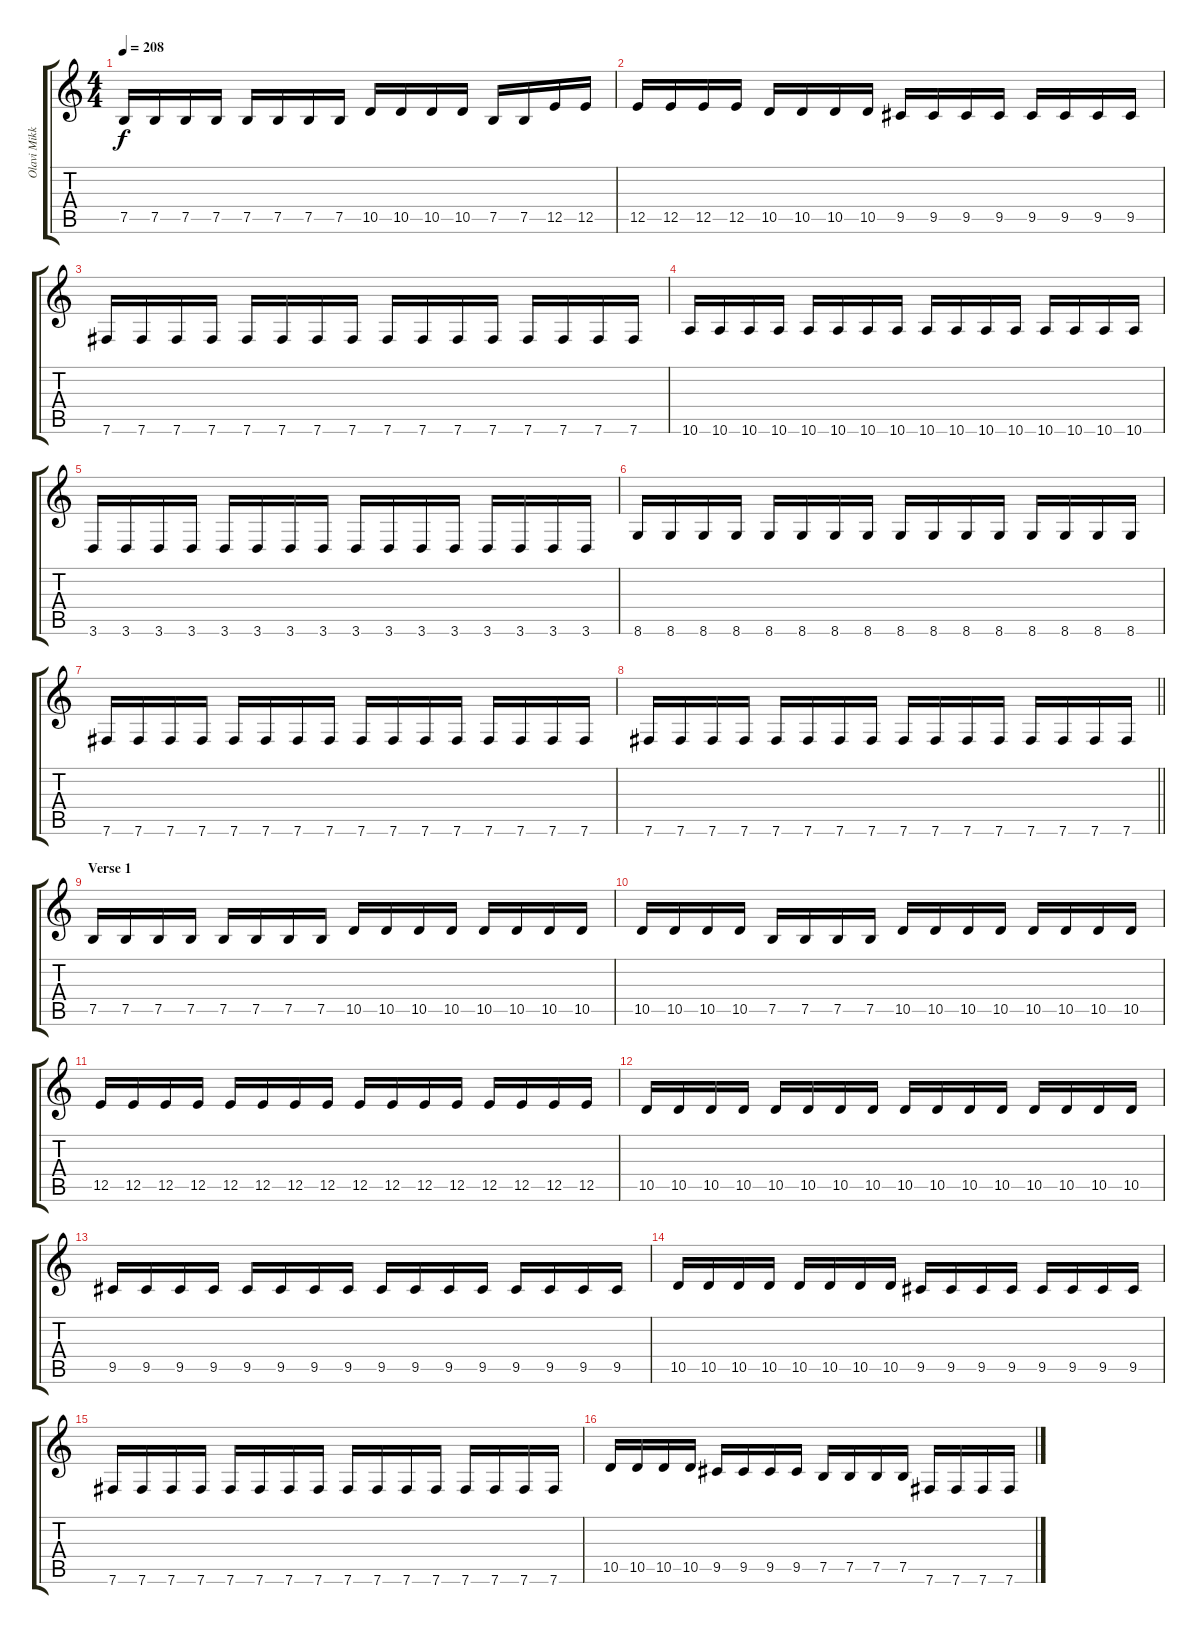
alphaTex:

\track ("Olavi Mikkonen" "Olavi Mikk") {instrument distortionguitar}
\staff {score tabs}
\tuning (B3 Gb3 D3 A2 E2 B1) {hide}
\ts (4 4)
\tempo 208
\clef g2
\ks c
7.5.16{dy f} 7.5.16 7.5.16 7.5.16 7.5.16 7.5.16 7.5.16 7.5.16 10.5.16 10.5.16 10.5.16 10.5.16 7.5.16 7.5.16 12.5.16 12.5.16 |
12.5.16 12.5.16 12.5.16 12.5.16 10.5.16 10.5.16 10.5.16 10.5.16 9.5.16 9.5.16 9.5.16 9.5.16 9.5.16 9.5.16 9.5.16 9.5.16 |
7.6.16 7.6.16 7.6.16 7.6.16 7.6.16 7.6.16 7.6.16 7.6.16 7.6.16 7.6.16 7.6.16 7.6.16 7.6.16 7.6.16 7.6.16 7.6.16 |
10.6.16 10.6.16 10.6.16 10.6.16 10.6.16 10.6.16 10.6.16 10.6.16 10.6.16 10.6.16 10.6.16 10.6.16 10.6.16 10.6.16 10.6.16 10.6.16 |
3.6.16 3.6.16 3.6.16 3.6.16 3.6.16 3.6.16 3.6.16 3.6.16 3.6.16 3.6.16 3.6.16 3.6.16 3.6.16 3.6.16 3.6.16 3.6.16 |
8.6.16 8.6.16 8.6.16 8.6.16 8.6.16 8.6.16 8.6.16 8.6.16 8.6.16 8.6.16 8.6.16 8.6.16 8.6.16 8.6.16 8.6.16 8.6.16 |
7.6.16 7.6.16 7.6.16 7.6.16 7.6.16 7.6.16 7.6.16 7.6.16 7.6.16 7.6.16 7.6.16 7.6.16 7.6.16 7.6.16 7.6.16 7.6.16 |
\barLineRight lightlight
7.6.16 7.6.16 7.6.16 7.6.16 7.6.16 7.6.16 7.6.16 7.6.16 7.6.16 7.6.16 7.6.16 7.6.16 7.6.16 7.6.16 7.6.16 7.6.16 |
\section ("" "Verse 1")
7.5.16 7.5.16 7.5.16 7.5.16 7.5.16 7.5.16 7.5.16 7.5.16 10.5.16 10.5.16 10.5.16 10.5.16 10.5.16 10.5.16 10.5.16 10.5.16 |
10.5.16 10.5.16 10.5.16 10.5.16 7.5.16 7.5.16 7.5.16 7.5.16 10.5.16 10.5.16 10.5.16 10.5.16 10.5.16 10.5.16 10.5.16 10.5.16 |
12.5.16 12.5.16 12.5.16 12.5.16 12.5.16 12.5.16 12.5.16 12.5.16 12.5.16 12.5.16 12.5.16 12.5.16 12.5.16 12.5.16 12.5.16 12.5.16 |
10.5.16 10.5.16 10.5.16 10.5.16 10.5.16 10.5.16 10.5.16 10.5.16 10.5.16 10.5.16 10.5.16 10.5.16 10.5.16 10.5.16 10.5.16 10.5.16 |
9.5.16 9.5.16 9.5.16 9.5.16 9.5.16 9.5.16 9.5.16 9.5.16 9.5.16 9.5.16 9.5.16 9.5.16 9.5.16 9.5.16 9.5.16 9.5.16 |
10.5.16 10.5.16 10.5.16 10.5.16 10.5.16 10.5.16 10.5.16 10.5.16 9.5.16 9.5.16 9.5.16 9.5.16 9.5.16 9.5.16 9.5.16 9.5.16 |
7.6.16 7.6.16 7.6.16 7.6.16 7.6.16 7.6.16 7.6.16 7.6.16 7.6.16 7.6.16 7.6.16 7.6.16 7.6.16 7.6.16 7.6.16 7.6.16 |
10.5.16 10.5.16 10.5.16 10.5.16 9.5.16 9.5.16 9.5.16 9.5.16 7.5.16 7.5.16 7.5.16 7.5.16 7.6.16 7.6.16 7.6.16 7.6.16
